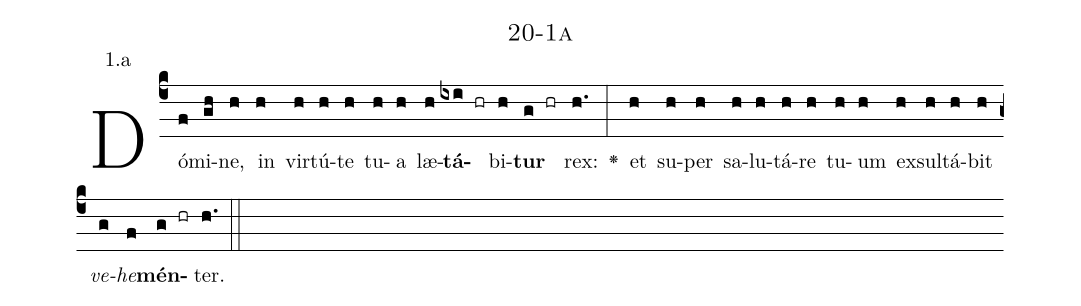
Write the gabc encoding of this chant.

name: 20-1a;
annotation: 1.a;
%%
(c4)Dó(f)mi(gh)ne,(h) in(h) vir(h)tú(h)te(h) tu(h)a(h) læ(h)<b>tá</b>(ixi hr)bi(h)<b>tur</b>(g hr) rex:(h.) <v>\greheightstar</v>(:) et(h) su(h)per(h) sa(h)lu(h)tá(h)re(h) tu(h)um(h) ex(h)sul(h)tá(h)bit(h) <i>ve</i>(g)<i>he</i>(f)<b>mén</b>(g hr)ter.(h.) (::)


%E(h) u(h) o(g) u(f) a(g) e.(h.) (::)
